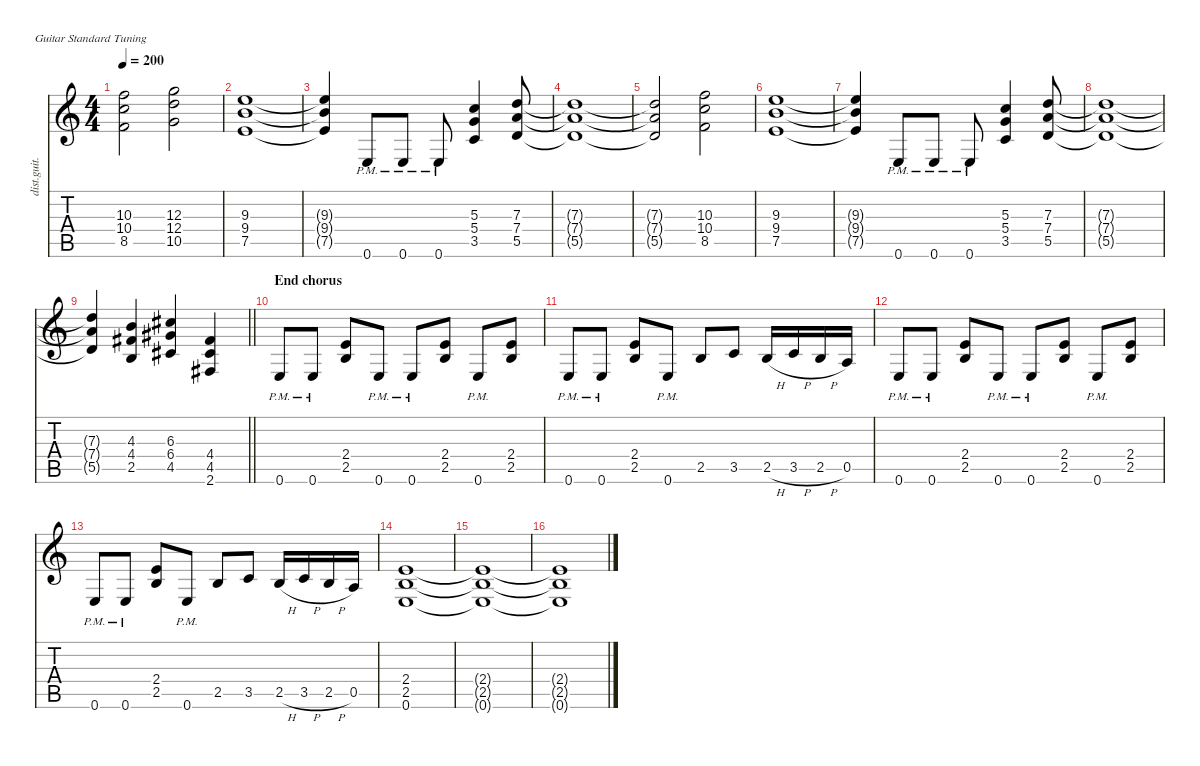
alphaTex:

\defaultSystemsLayout 4
\hideDynamics
\bracketExtendMode nobrackets
\otherSystemsTrackNameOrientation horizontal
\track ("Kirk Hammet (Guitar)" "dist.guit.") {instrument distortionguitar}
\staff {score tabs}
\tuning (E4 B3 G3 D3 A2 E2)
\ts (4 4)
\tempo 200
\clef g2
\ks c
(10.3 10.4 8.5).2{dy f beam Down} (12.3 12.4 10.5).2{beam Down} |
(9.3 9.4 7.5).1{beam Up} |
(9.3{t} 9.4{t} 7.5{t}).4{beam Up} 0.6{pm}.8{beam Up} 0.6{pm}.8{beam Up} 0.6{pm}.8{beam Up} (5.3 5.4 3.5).4{beam Up} (7.3 7.4 5.5).8{beam Up} |
(7.3{t} 7.4{t} 5.5{t}).1{beam Up} |
(7.3{t} 7.4{t} 5.5{t}).2{beam Up} (10.3 10.4 8.5).2{beam Down} |
(9.3 9.4 7.5).1{beam Up} |
(9.3{t} 9.4{t} 7.5{t}).4{beam Up} 0.6{pm}.8{beam Up} 0.6{pm}.8{beam Up} 0.6{pm}.8{beam Up} (5.3 5.4 3.5).4{beam Up} (7.3 7.4 5.5).8{beam Up} |
(7.3{t} 7.4{t} 5.5{t}).1{beam Up} |
\barLineRight lightlight
(7.3{t} 7.4{t} 5.5{t}).4{beam Up} (4.3 4.4{acc #} 2.5).4{beam Up} (6.3{acc #} 6.4{acc #} 4.5{acc #}).4{beam Up} (4.4{acc #} 4.5{acc #} 2.6{acc #}).4{beam Up} |
\section ("" "End chorus")
0.6{pm}.8{beam Up} 0.6{pm}.8{beam Up} (2.4 2.5).8{beam Up} 0.6{pm}.8{beam Up} 0.6{pm}.8{beam Up} (2.4 2.5).8{beam Up} 0.6{pm}.8{beam Up} (2.4 2.5).8{beam Up} |
0.6{pm}.8{beam Up} 0.6{pm}.8{beam Up} (2.4 2.5).8{beam Up} 0.6{pm}.8{beam Up} 2.5.8{beam Up} 3.5.8{beam Up} 2.5{h}.16{beam Up} 3.5{h}.16{beam Up} 2.5{h}.16{beam Up} 0.5.16{beam Up} |
0.6{pm}.8{beam Up} 0.6{pm}.8{beam Up} (2.4 2.5).8{beam Up} 0.6{pm}.8{beam Up} 0.6{pm}.8{beam Up} (2.4 2.5).8{beam Up} 0.6{pm}.8{beam Up} (2.4 2.5).8{beam Up} |
0.6{pm}.8{beam Up} 0.6{pm}.8{beam Up} (2.4 2.5).8{beam Up} 0.6{pm}.8{beam Up} 2.5.8{beam Up} 3.5.8{beam Up} 2.5{h}.16{beam Up} 3.5{h}.16{beam Up} 2.5{h}.16{beam Up} 0.5.16{beam Up} |
(2.4 2.5 0.6).1{beam Up} |
(2.4{t} 2.5{t} 0.6{t}).1{beam Up} |
(2.4{t} 2.5{t} 0.6{t}).1{beam Up}
